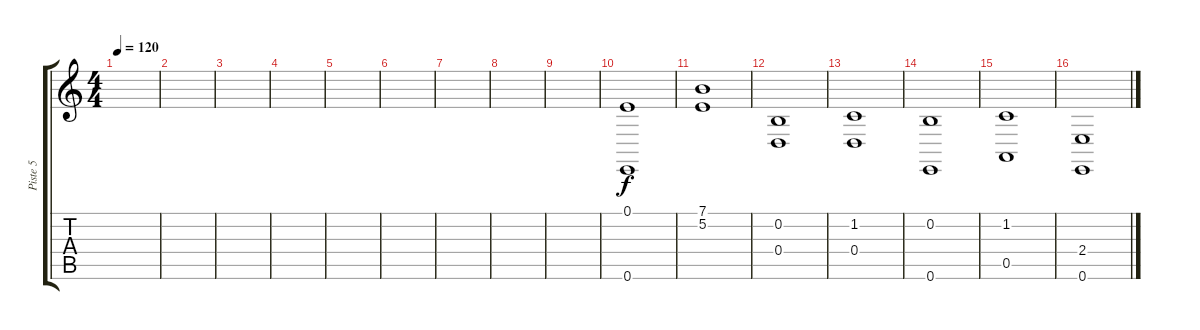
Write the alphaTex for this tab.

\track ("Piste 5" "Piste 5") {instrument stringensemble1}
\staff {score tabs}
\tuning (E4 B3 G3 D3 A2 E2) {hide}
\ts (4 4)
\tempo 120
\clef g2
\ks c
|
|
|
|
|
|
|
|
|
(0.1 0.6).1 |
(7.1 5.2).1 |
(0.2 0.4).1 |
(1.2 0.4).1 |
(0.2 0.6).1 |
(1.2 0.5).1 |
(2.4 0.6).1
